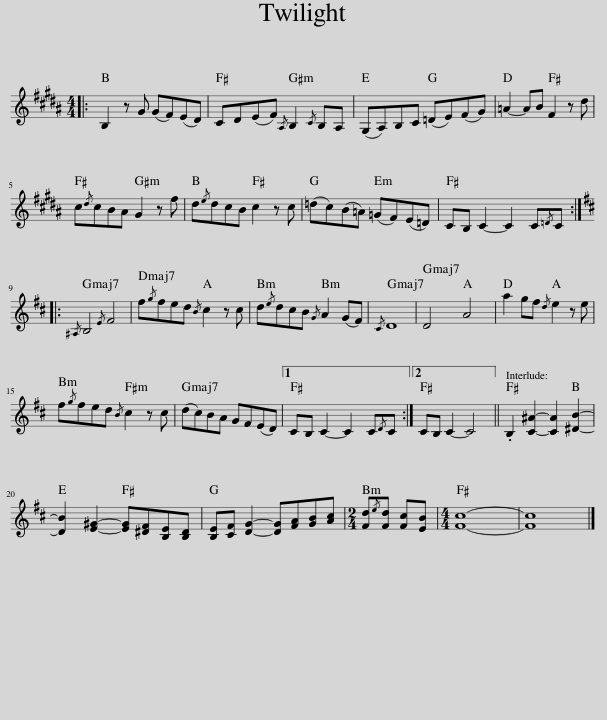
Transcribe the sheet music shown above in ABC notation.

X:1
L:1/8
M:4/4
I:linebreak $
K:B
V:1 treble
V:1
|: B,2 z G (GF)(ED) | CD(EF){/A,} B,2{/C} B,A, | (G,A,)B,C (=DE)(FG) | =A2- AB F2 z d |$ c{/d}cBA G2 z f | %5
 d{/e}dcB c2 z c | (=dc)(B=A) (=GF)(E=D) | CB, C2- C2 C{/=D}C ::$[K:D]{/^A,} B,4{/E} F4 | f{/g}fed{/B} c2 z c | %10
 d{/e}dcB{/G} A2 (GF) |{/C} D8 | D4 A4 | a2 gf{/d} e2 z e |$ f{/g}fed{/B} c2 z c | %15
 (dc)BA GF(ED) |1 CB, C2- C2 C{/D}C :|2 CB, C2- C4 || .B,2 [C^A]2- [CA]2 [^DB]2- |$ [DB]2 [E^G]2- [EG][^DF][B,E][B,D] | %20
 [B,E][CF] [DG]2- [DG][FA][GB][Ac] |[M:2/4] [Fd]{/e}[Fd] [Fc][EB] |[M:4/4] [Fc]8- | [Fc]8 |] %24
